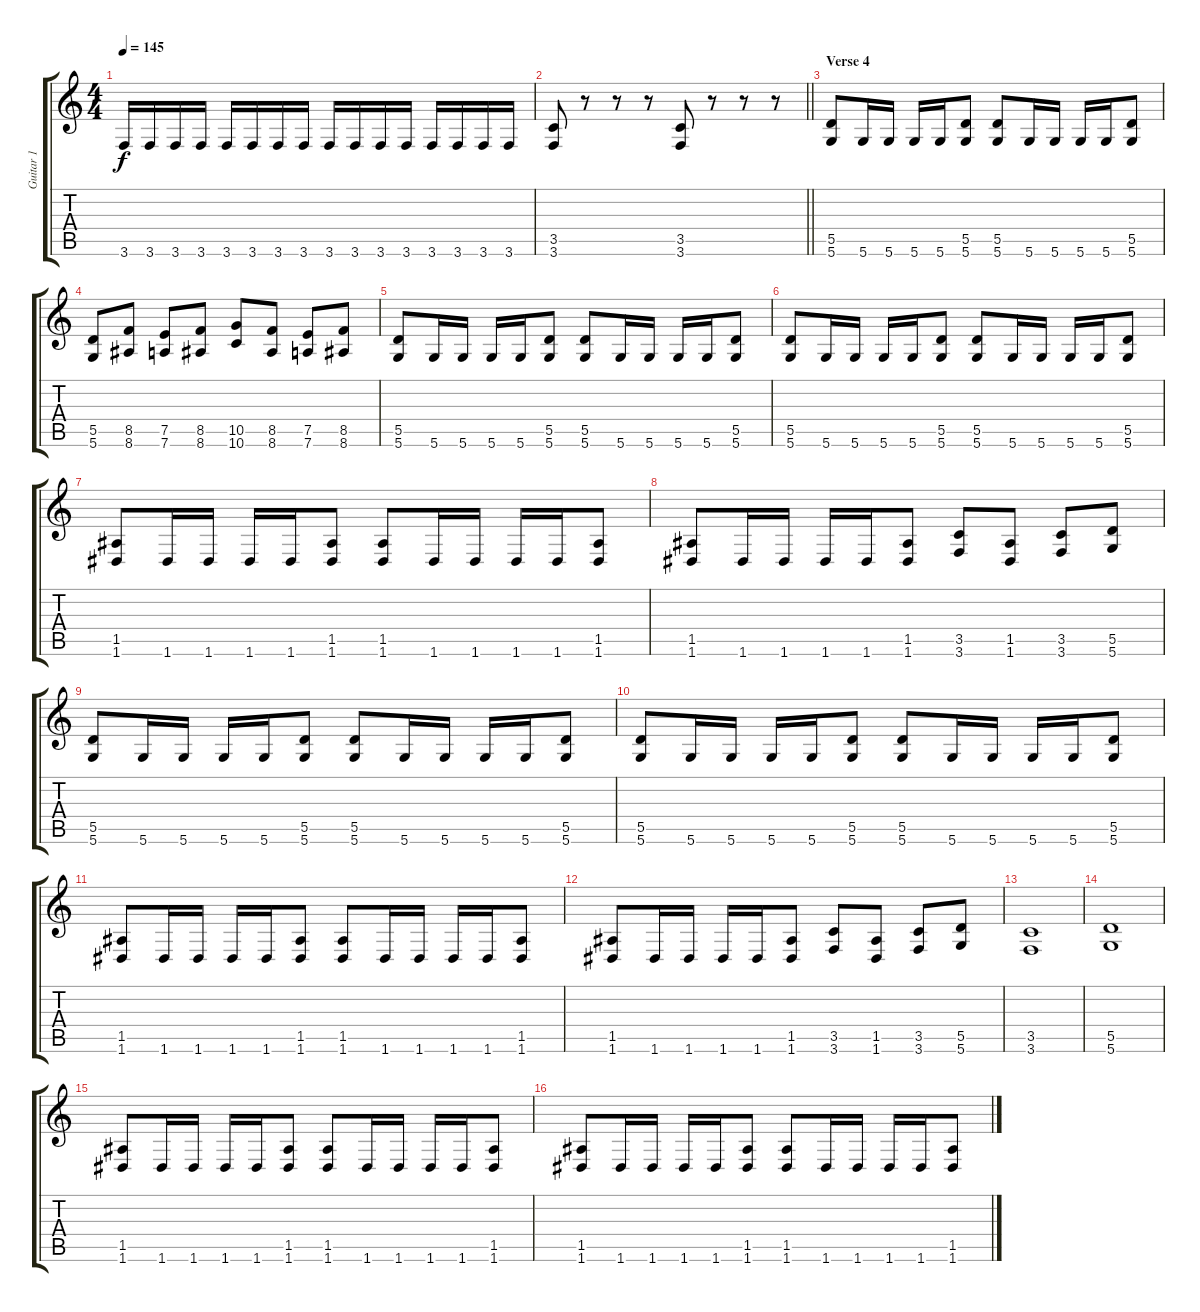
\track ("Guitar 1" "Guitar 1") {instrument distortionguitar}
\staff {score tabs}
\tuning (E4 B3 G3 D3 A2 D2) {hide}
\ts (4 4)
\tempo 145
\clef g2
\ks c
3.6.16{dy f} 3.6.16 3.6.16 3.6.16 3.6.16 3.6.16 3.6.16 3.6.16 3.6.16 3.6.16 3.6.16 3.6.16 3.6.16 3.6.16 3.6.16 3.6.16 |
\barLineRight lightlight
(3.5 3.6).8 r.8 r.8 r.8 (3.5 3.6).8 r.8 r.8 r.8 |
\section ("" "Verse 4")
(5.5 5.6).8 5.6.16 5.6.16 5.6.16 5.6.16 (5.5 5.6).8 (5.5 5.6).8 5.6.16 5.6.16 5.6.16 5.6.16 (5.5 5.6).8 |
(5.5 5.6).8 (8.5 8.6).8 (7.5 7.6).8 (8.5 8.6).8 (10.5 10.6).8 (8.5 8.6).8 (7.5 7.6).8 (8.5 8.6).8 |
(5.5 5.6).8 5.6.16 5.6.16 5.6.16 5.6.16 (5.5 5.6).8 (5.5 5.6).8 5.6.16 5.6.16 5.6.16 5.6.16 (5.5 5.6).8 |
(5.5 5.6).8 5.6.16 5.6.16 5.6.16 5.6.16 (5.5 5.6).8 (5.5 5.6).8 5.6.16 5.6.16 5.6.16 5.6.16 (5.5 5.6).8 |
(1.5 1.6).8 1.6.16 1.6.16 1.6.16 1.6.16 (1.5 1.6).8 (1.5 1.6).8 1.6.16 1.6.16 1.6.16 1.6.16 (1.5 1.6).8 |
(1.5 1.6).8 1.6.16 1.6.16 1.6.16 1.6.16 (1.5 1.6).8 (3.5 3.6).8 (1.5 1.6).8 (3.5 3.6).8 (5.5 5.6).8 |
(5.5 5.6).8 5.6.16 5.6.16 5.6.16 5.6.16 (5.5 5.6).8 (5.5 5.6).8 5.6.16 5.6.16 5.6.16 5.6.16 (5.5 5.6).8 |
(5.5 5.6).8 5.6.16 5.6.16 5.6.16 5.6.16 (5.5 5.6).8 (5.5 5.6).8 5.6.16 5.6.16 5.6.16 5.6.16 (5.5 5.6).8 |
(1.5 1.6).8 1.6.16 1.6.16 1.6.16 1.6.16 (1.5 1.6).8 (1.5 1.6).8 1.6.16 1.6.16 1.6.16 1.6.16 (1.5 1.6).8 |
(1.5 1.6).8 1.6.16 1.6.16 1.6.16 1.6.16 (1.5 1.6).8 (3.5 3.6).8 (1.5 1.6).8 (3.5 3.6).8 (5.5 5.6).8 |
(3.5 3.6).1 |
(5.5 5.6).1 |
(1.5 1.6).8 1.6.16 1.6.16 1.6.16 1.6.16 (1.5 1.6).8 (1.5 1.6).8 1.6.16 1.6.16 1.6.16 1.6.16 (1.5 1.6).8 |
(1.5 1.6).8 1.6.16 1.6.16 1.6.16 1.6.16 (1.5 1.6).8 (1.5 1.6).8 1.6.16 1.6.16 1.6.16 1.6.16 (1.5 1.6).8
